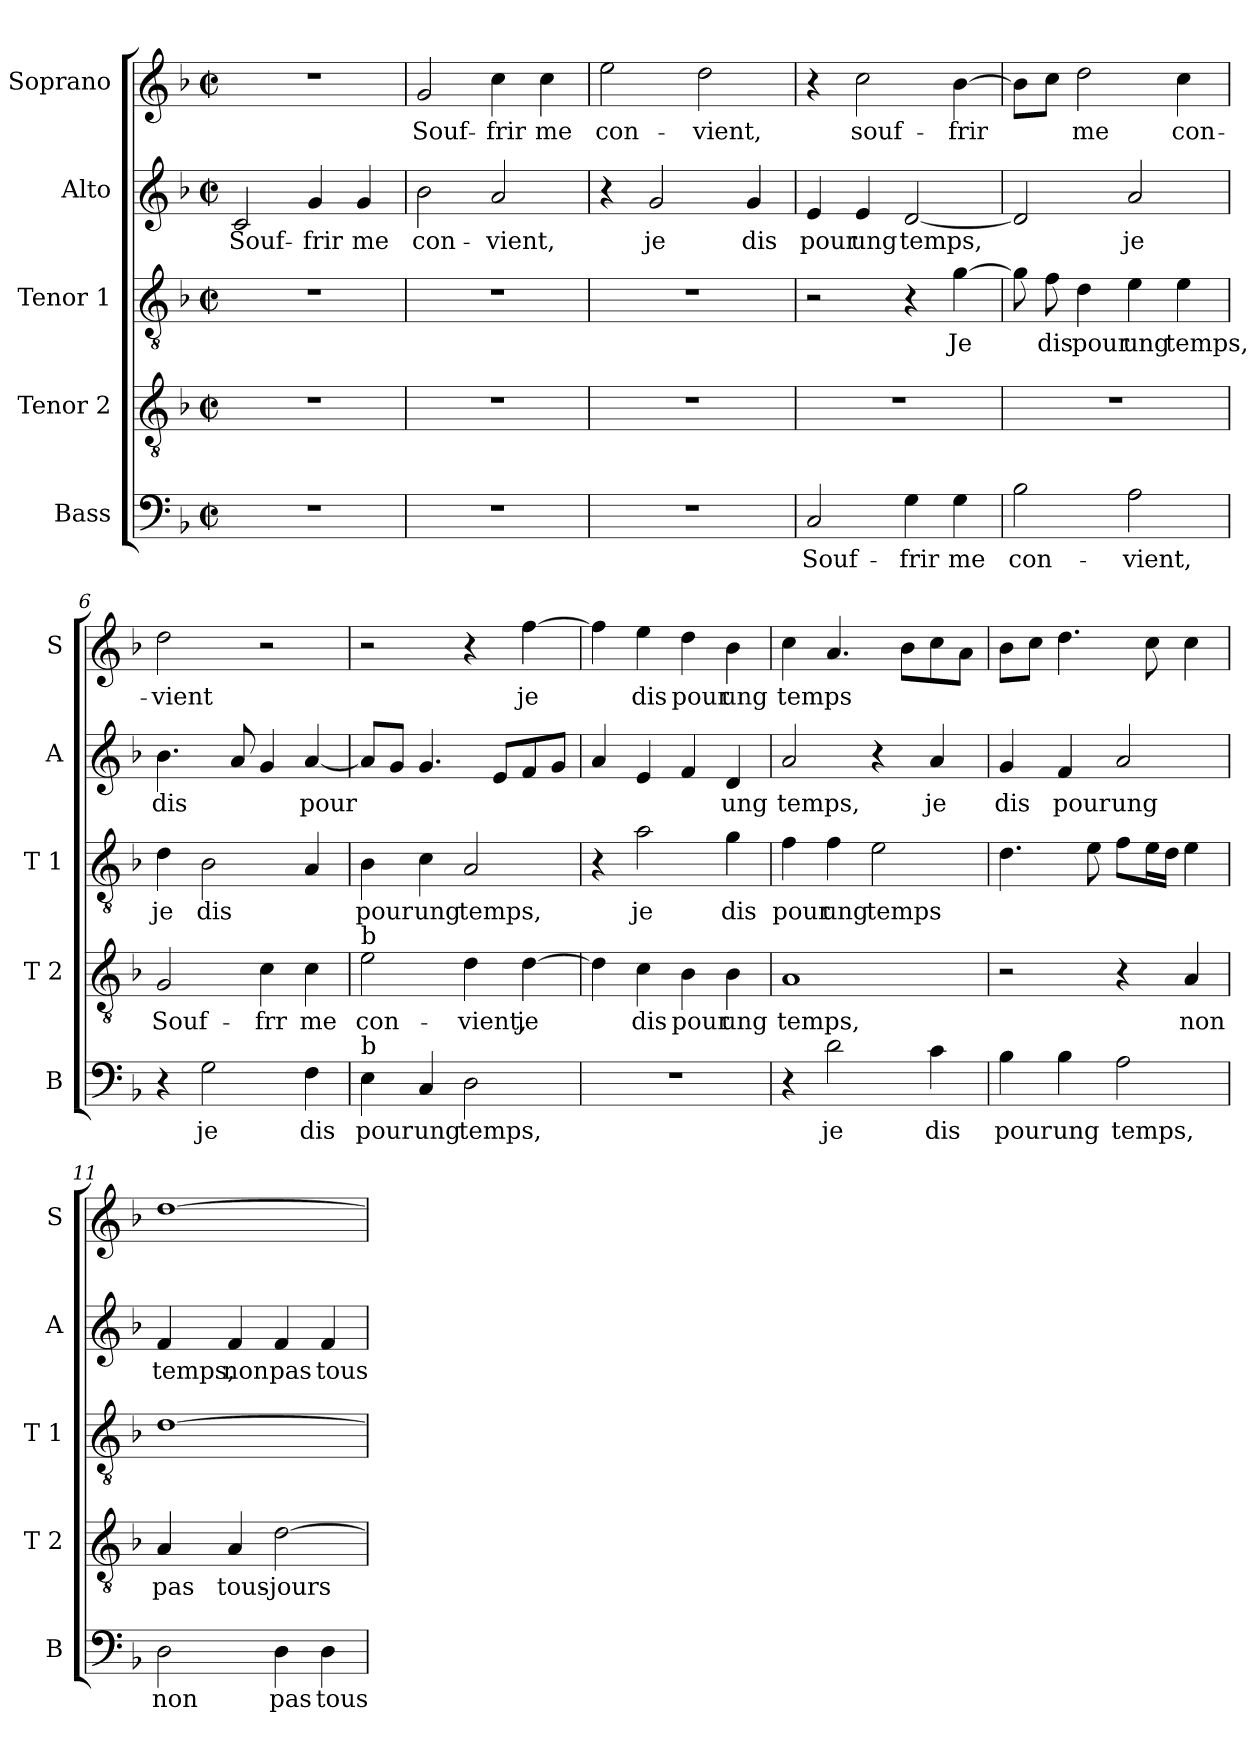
**kern	**text	**kern	**text	**kern	**text	**kern	**text	**kern	**text
*part5	*part5	*part4	*part4	*part3	*part3	*part2	*part2	*part1	*part1
*staff5	*staff5	*staff4	*staff4	*staff3	*staff3	*staff2	*staff2	*staff1	*staff1
*I"Bass	*	*I"Tenor 2	*	*I"Tenor 1	*	*I"Alto	*	*I"Soprano	*
*I'B	*	*I'T 2	*	*I'T 1	*	*I'A	*	*I'S	*
*clefF4	*	*clefGv2	*	*clefGv2	*	*clefG2	*	*clefG2	*
*k[b-]	*	*k[b-]	*	*k[b-]	*	*k[b-]	*	*k[b-]	*
*F:	*	*F:	*	*F:	*	*F:	*	*F:	*
*M2/2	*	*M2/2	*	*M2/2	*	*M2/2	*	*M2/2	*
*met(c|)	*	*met(c|)	*	*met(c|)	*	*met(c|)	*	*met(c|)	*
=1	=1	=1	=1	=1	=1	=1	=1	=1	=1
1r	.	1r	.	1r	.	2c/	Souf-	1r	.
.	.	.	.	.	.	4g/	-frir	.	.
.	.	.	.	.	.	4g/	me	.	.
=2	=2	=2	=2	=2	=2	=2	=2	=2	=2
1r	.	1r	.	1r	.	2b-\	con-	2g/	Souf-
.	.	.	.	.	.	2a/	-vient,	4cc\	-frir
.	.	.	.	.	.	.	.	4cc\	me
=3	=3	=3	=3	=3	=3	=3	=3	=3	=3
1r	.	1r	.	1r	.	4r	.	2ee\	con-
.	.	.	.	.	.	2g/	je	.	.
.	.	.	.	.	.	.	.	2dd\	-vient,
.	.	.	.	.	.	4g/	dis	.	.
=4	=4	=4	=4	=4	=4	=4	=4	=4	=4
2C/	Souf-	1r	.	2r	.	4e/	pour	4r	.
.	.	.	.	.	.	4e/	ung	2cc\	souf-
4G\	-frir	.	.	4r	.	[2d/	temps,	.	.
4G\	me	.	.	[4g\	Je	.	.	[4b-\	-frir
=5	=5	=5	=5	=5	=5	=5	=5	=5	=5
2B-\	con-	1r	.	8g\]	.	2d/]	.	8b-\L]	.
.	.	.	.	8f\	dis	.	.	8cc\J	.
.	.	.	.	4d\	pour	.	.	2dd\	me
2A\	-vient,	.	.	4e\	ung	2a/	je	.	.
.	.	.	.	4e\	temps,	.	.	4cc\	con-
!!LO:LB:g=z
=6	=6	=6	=6	=6	=6	=6	=6	=6	=6
4r	.	2G/	Souf-	4d\	je	4.b-\	dis	2dd\	-vient
2G\	je	.	.	2B-\	dis	.	.	.	.
.	.	.	.	.	.	8a/	.	.	.
.	.	4c\	-frr	.	.	4g/	.	2r	.
4F\	dis	4c\	me	4A/	.	[4a/	pour	.	.
=7	=7	=7	=7	=7	=7	=7	=7	=7	=7
!	!	!LO:TX:a:t=b	!	!	!	!	!	!	!
!LO:TX:a:t=b	!	!	!	!	!	!	!	!	!
4E\	pour	2e\	con-	4B-\	pour	8a/L]	.	2r	.
.	.	.	.	.	.	8g/J	.	.	.
4C/	ung	.	.	4c\	ung	4.g/	.	.	.
2D\	temps,	4d\	-vient,	2A/	temps,	.	.	4r	.
.	.	.	.	.	.	8e/L	.	.	.
.	.	[4d\	je	.	.	8f/	.	[4ff\	je
.	.	.	.	.	.	8g/J	.	.	.
=8	=8	=8	=8	=8	=8	=8	=8	=8	=8
1r	.	4d\]	.	4r	.	4a/	.	4ff\]	.
.	.	4c\	dis	2a\	je	4e/	.	4ee\	dis
.	.	4B-\	pour	.	.	4f/	.	4dd\	pour
.	.	4B-\	ung	4g\	dis	4d/	ung	4b-\	ung
=9	=9	=9	=9	=9	=9	=9	=9	=9	=9
4r	.	1A	temps,	4f\	pour	2a/	temps,	4cc\	temps
2d\	je	.	.	4f\	ung	.	.	4.a/	.
.	.	.	.	2e\	temps	4r	.	.	.
.	.	.	.	.	.	.	.	8b-\L	.
4c\	dis	.	.	.	.	4a/	je	8cc\	.
.	.	.	.	.	.	.	.	8a\J	.
=10	=10	=10	=10	=10	=10	=10	=10	=10	=10
4B-\	pour	2r	.	4.d\	.	4g/	dis	8b-\L	.
.	.	.	.	.	.	.	.	8cc\J	.
4B-\	ung	.	.	.	.	4f/	pour	4.dd\	.
.	.	.	.	8e\	.	.	.	.	.
2A\	temps,	4r	.	8f\L	.	2a/	ung	.	.
.	.	.	.	16e\L	.	.	.	8cc\	.
.	.	.	.	16d\JJ	.	.	.	.	.
.	.	4A/	non	4e\	.	.	.	4cc\	.
!!LO:PB:g=z
=11	=11	=11	=11	=11	=11	=11	=11	=11	=11
2D\	non	4A/	pas	[1d	.	4f/	temps,	[1dd	.
.	.	4A/	tous-	.	.	4f/	non	.	.
4D\	pas	[2d\	-jours	.	.	4f/	pas	.	.
4D\	tous-	.	.	.	.	4f/	tous-	.	.
=	=	=	=	=	=	=	=	=	=
*-	*-	*-	*-	*-	*-	*-	*-	*-	*-
